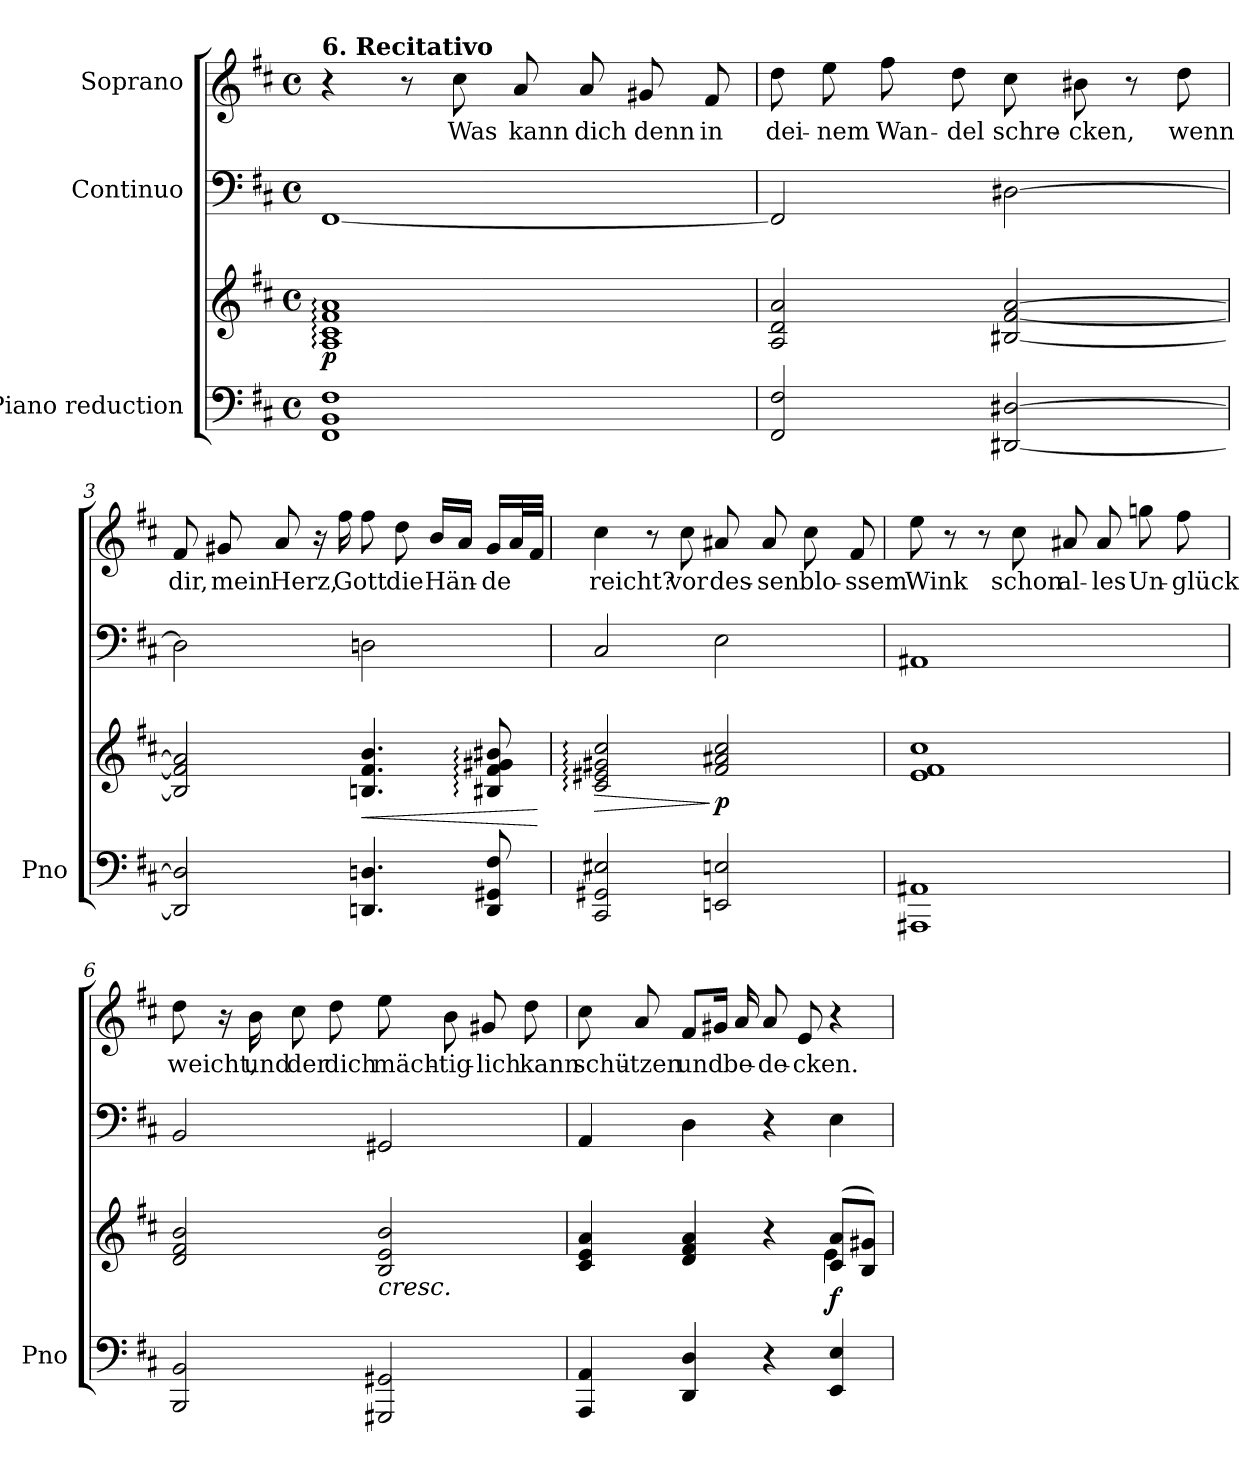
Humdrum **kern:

**kern	**kern	**dynam	**kern	**kern	**text
*part3	*part3	*part3	*part2	*part1	*part1
*staff4	*staff3	*staff3/4	*staff2	*staff1	*staff1
*I"Piano reduction	*	*	*I"Continuo	*I"Soprano	*
*I'Pno	*	*	*	*	*
*clefF4	*clefG2	*	*clefF4	*clefG2	*
*k[f#c#]	*k[f#c#]	*	*k[f#c#]	*k[f#c#]	*
*M4/4	*M4/4	*	*M4/4	*M4/4	*
*met(c)	*met(c)	*	*met(c)	*met(c)	*
=1	=1	=1	=1	=1	=1
!	!	!	!	!LO:TX:a:B:t=6. Recitativo	!
!	!	!LO:DY:b	!	!	!
1FF# 1BB 1F#	1A: 1c#: 1f#: 1a:	p	[1FF#	4r	.
.	.	.	.	8r	.
!	!	!	!	!	!LO:LY:b
.	.	.	.	8cc#\	Was
!	!	!	!	!	!LO:LY:b
.	.	.	.	8a/	kann
!	!	!	!	!	!LO:LY:b
.	.	.	.	8a/	dich
!	!	!	!	!	!LO:LY:b
.	.	.	.	8g#X/	denn
!	!	!	!	!	!LO:LY:b
.	.	.	.	8f#/	in
=2	=2	=2	=2	=2	=2
!	!	!	!	!	!LO:LY:b
2FF#/ 2F#/	2A/ 2d/ 2a/	.	2FF#/]	8dd\	dei-
!	!	!	!	!	!LO:LY:b
.	.	.	.	8ee\	-nem
!	!	!	!	!	!LO:LY:b
.	.	.	.	8ff#\	Wan-
!	!	!	!	!	!LO:LY:b
.	.	.	.	8dd\	-del
!	!	!	!	!	!LO:LY:b
[2DD#X/ [2D#X/	[2B#X/ [2f#/ [2a/	.	[2D#X\	8cc#\	schre-
!	!	!	!	!	!LO:LY:b
.	.	.	.	8b#X\	-cken,
.	.	.	.	8r	.
!	!	!	!	!	!LO:LY:b
.	.	.	.	8dd\	wenn
=3	=3	=3	=3	=3	=3
!	!	!	!	!	!LO:LY:b
2DD#/] 2D#/]	2B#/] 2f#/] 2a/]	.	2D#\]	8f#/	dir,
!	!	!	!	!	!LO:LY:b
.	.	.	.	8g#X/	mein
!	!	!	!	!	!LO:LY:b
.	.	.	.	8a/	Herz,
.	.	.	.	16r	.
!	!	!	!	!	!LO:LY:b
.	.	.	.	16ff#\	Gott
!	!	!LO:HP:b	!	!	!
4.DDn/ 4.Dn/	4.Bn/ 4.f#/ 4.b/	<	2Dn\	8ff#\	.
!	!	!	!	!	!LO:LY:b
.	.	.	.	8dd\	die
!	!	!	!	!	!LO:LY:b
.	.	.	.	16b/LL	Hän-
.	.	.	.	16a/JJ	.
!	!	!	!	!	!LO:LY:b
8DD/ 8GG#X/ 8F#/	8B#X/: 8f#/: 8g#X/: 8b#X/:	.	.	16g#/LL	-de
.	.	.	.	32a/L	.
.	.	.	.	32f#/JJJ	.
.	.	[	.	.	.
!!LO:LB:g=z
=4	=4	=4	=4	=4	=4
!	!	!LO:HP:b	!	!	!LO:LY:b
2CC#/ 2GG#X/ 2E#X/	2c#/: 2e#X/: 2g#X/: 2cc#/:	>	2C#/	4cc#\	reicht?
.	.	.	.	8r	.
!	!	!	!	!	!LO:LY:b
.	.	.	.	8cc#\	vor
!	!	!LO:DY:n=1:b	!	!	!LO:LY:b
2EEn/ 2En/	2f#/ 2a#X/ 2cc#/	] p	2E\	8a#X/	des-
!	!	!	!	!	!LO:LY:b
.	.	.	.	8a#/	-sen
!	!	!	!	!	!LO:LY:b
.	.	.	.	8cc#\	blo-
!	!	!	!	!	!LO:LY:b
.	.	.	.	8f#/	-ssem
=5	=5	=5	=5	=5	=5
!	!	!	!	!	!LO:LY:b
1AAA#X 1AA#X	1e 1f# 1cc#	.	1AA#X	8ee\	Wink
.	.	.	.	8r	.
.	.	.	.	8r	.
!	!	!	!	!	!LO:LY:b
.	.	.	.	8cc#\	schon
!	!	!	!	!	!LO:LY:b
.	.	.	.	8a#X/	al-
!	!	!	!	!	!LO:LY:b
.	.	.	.	8a#/	-les
!	!	!	!	!	!LO:LY:b
.	.	.	.	8ggn\	Un-
!	!	!	!	!	!LO:LY:b
.	.	.	.	8ff#\	-glück
=6	=6	=6	=6	=6	=6
!	!	!	!	!	!LO:LY:b
2BBB/ 2BB/	2d/ 2f#/ 2b/	.	2BB/	8dd\	weicht,
.	.	.	.	16r	.
!	!	!	!	!	!LO:LY:b
.	.	.	.	16b\	und
!	!	!	!	!	!LO:LY:b
.	.	.	.	8cc#\	der
!	!	!	!	!	!LO:LY:b
.	.	.	.	8dd\	dich
!	!LO:TX:b:i:t=cresc.	!	!	!	!
!	!	!	!	!	!LO:LY:b
2GGG#X/ 2GG#X/	2B/ 2e/ 2b/	.	2GG#X/	8ee\	mäch-
!	!	!	!	!	!LO:LY:b
.	.	.	.	8b\	-tig-
!	!	!	!	!	!LO:LY:b
.	.	.	.	8g#X/	-lich
!	!	!	!	!	!LO:LY:b
.	.	.	.	8dd\	kann
!!LO:LB:g=z
=7	=7	=7	=7	=7	=7
*	*^	*	*	*	*
!	!	!	!	!	!	!LO:LY:b
4AAA/ 4AA/	4c#/ 4e/ 4a/	4ryy	.	4AA/	8cc#\	schü-
!	!	!	!	!	!	!LO:LY:b
.	.	.	.	.	8a/	-tzen
!	!	!	!	!	!	!LO:LY:b
4DD/ 4D/	4d/ 4f#/ 4a/	4ryy	.	4D\	8f#/L	und
.	.	.	.	.	16g#X/Jk	.
!	!	!	!	!	!	!LO:LY:b
.	.	.	.	.	16a/	be-
!	!	!	!	!	!	!LO:LY:b
4r	4r	4ryy	.	4r	8a/	-de-
!	!	!	!	!	!	!LO:LY:b
.	.	.	.	.	8e/	-cken.
!	!	!	!LO:DY:b	!	!	!
4EE/ 4E/	(>8c#/ 8a/L	4e\	f	4E\	4r	.
.	8B/ 8g#X/J)	.	.	.	.	.
*	*v	*v	*	*	*	*
=	=	=	=	=	=
*-	*-	*-	*-	*-	*-
